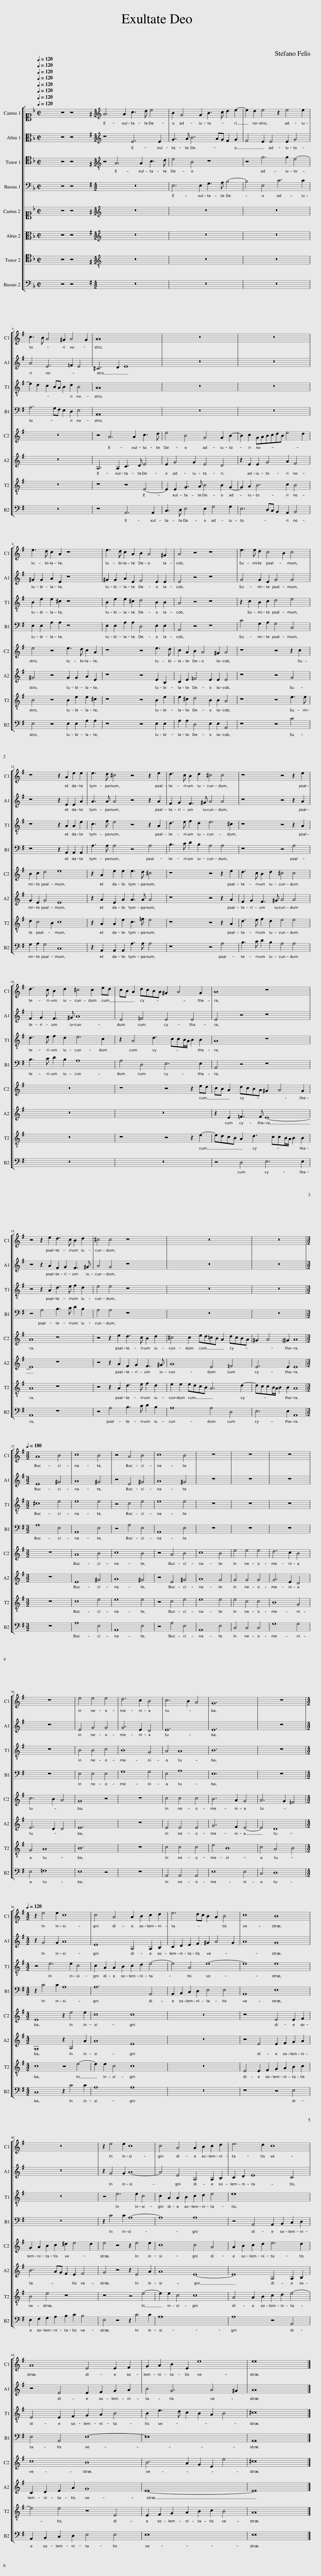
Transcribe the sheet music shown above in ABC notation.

X:1
%%score [ 1 2 3 4 5 6 7 8 ]
L:1/8
Q:1/4=120
M:2/2
I:linebreak $
K:F
V:1 alto1
V:2 alto
V:3 tenor
V:4 bass
V:5 alto1
V:6 alto
V:7 tenor
V:8 bass
V:1
 x8 | z4 z4 x4 |[K:G][M:4/2][K:treble] A6 A2 c3 d e4 | B2 G4 G2 B3 c d2 e2- | e2 d2 e4 z2 e4 e2 |$ %5
 c3 B A4 ^G2 A4 G2 | A16 | z16 | z16 |$ e3 d c2 A2 z8 | %10
 e3 d c2 A2 B2 A4 ^G2 | A4 z4 z8 | e3 e d2 c4 B2 c4 |$ z8 z2 A2 e2 e2 | e3 d ^c4 z4 z2 e2 | %15
 d3 c B2 d2 ^c4 c4 | z8 z4 z2 e2 |$ d3 c B2 d2 ^c4 c2 ed | cB A2 dcBA ^G2 A4 G2 | A8 z8 |$ %20
 z4 z2 e2 d3 c B2 d2 | ^c4 c4 z8 | z16 | z16 |$[M:3/2][Q:1/4=180] A8 B4 | %25
 c8 B4 | z4 A4 B4 | c8 B4 | z12 | z12 | %30
 z12 |$ z12 | e4 e4 e4 | d6 c2 B4 | c6 B2 A4 | %35
 G12 | z12 |$[M:4/2][Q:1/4=120] z2 e4 e2 c8 | c4 A4 A2 B2 c2 d2 | e6 dc B2 A2 B4 | %40
 c8 B8 |$ z16 | z2 e4 e2 c8 | c4 A4 A2 B2 c2 d2 | e6 d2 c8 |$ %45
 A8 E4 E2 F2 | G2 A2 B2 E2 e8 | e16 |] %48
V:2
 x8 | z4 z4 x4 |[K:G][M:4/2][K:treble] z8 E6 E2 | G3 A B6 AG F2 G2 | F4 E2 E4 E2 G4 |$ %5
 A4 E6 =F2 E4 | ^C6 D2 E8 | z16 | z16 |$ ^G2 G2 A2 E2 z8 | %10
 ^G2 G2 A2 E2 F4 E2 E2 | E4 z4 z8 | G4 G2 E2 G4 G4 |$ z8 z2 E2 E2 A2 | A3 A A4 z4 z2 A2 | %15
 F2 G2 F3 ^G A4 A4 | z8 z4 z2 A2 |$ F2 G2 F3 ^G A8 | E4 =F4 E4 E4 | E4 z4 z8 |$ %20
 z4 z2 A2 F2 G2 F3 ^G | A4 G4 z8 | z16 | z16 |$[M:3/2] E8 ^G4 | %25
 A8 ^G4 | z4 E4 ^G4 | A8 ^G4 | z12 | z12 | %30
 z12 |$ z12 | E4 G4 G4 | G6 E2 D4 | E12 | %35
 E12 | z12 |$[M:4/2] z2 G4 G2 A8 | E8 A,4 A,2 B,2 | C2 D2 E2 F2 ^G2 A4 G2 | %40
 A8 G8 |$ z16 | z2 G4 G2 A8- | A4 E4 A,4 A,2 B,2 | C2 D2 E8 C4 |$ %45
 z4 E4 E2 F2 G2 A2 | B4 G6 A4 ^G2 | A16 |] %48
V:3
 x8 | z4 z4 x4 |[K:G][M:4/2][K:treble-8] z4 A6 A2 c3 d | e4 B4 z8 | z4 g6 g2 e4- |$ %5
 e2 d2 c2 BA B2 d2 B4 | A16 | z16 | z16 |$ B2 e2 e2 ^c2 z8 | %10
 B2 e2 e2 ^c2 d4 B2 B2 | A4 z4 z8 | z2 c2 B2 c2 d4 e4 |$ z8 z2 A2 A2 e2 | c3 f e4 z4 z2 A2 | %15
 d3 e f2 d2 e6 ^c2 | z8 z4 z2 A2 |$ d3 e f2 d2 e6 c2 | z2 A4 d3 ccB/A/ B2 B2 | A8 z8 |$ %20
 z4 z2 A2 d3 e f2 d2 | e4 e4 z8 | z16 | z16 |$[M:3/2] ^c8 e4 | %25
 e8 e4 | z4 c4 e4 | e8 e4 | z12 | z12 | %30
 z12 |$ z12 | B4 B4 c4 | B8 G4 | A4 A8 | %35
 B12 | z12 |$[M:4/2] z4 e6 e2 c4 | c2 A2 A2 B2 c2 d2 e4- | e4 A4 e8- | %40
 e8 e8 |$ z16 | z4 e6 e2 c4 | c2 A2 A2 B2 c2 d2 e4 | e16 |$ %45
 E4 E2 F2 G2 A2 B4 | B2 e3 d c2 B2 A2 B4 | ^c16 |] %48
V:4
 x8 | z4 z4 x4 |[K:G][M:4/2] z16 | E,6 E,2 G,3 A, B,4- | B,4 E,4 C6 C2 |$ %5
 A,6 G,F, E,2 D,2 E,4 | A,,16 | z16 | z16 |$ E,2 E,2 A,2 A,2 z8 | %10
 E,2 E,2 A,2 A,2 D,4 E,2 E,2 | A,,4 z4 z8 | C4 G,2 A,2 G,4 C,4 |$ z8 z2 A,,2 A,,2 A,,2 | A,3 A, A,4 z4 A,4 | %15
 B,3 C D2 B,2 A,4 A,4 | z8 z4 A,4 |$ B,3 C D2 B,2 A,8 | A,4 D,4 E,6 E,2 | A,,4 z4 z8 |$ %20
 z4 A,4 B,3 C D2 B,2 | A,4 A,4 z8 | z16 | z16 |$[M:3/2] A,8 E,4 | %25
 A,,8 E,4 | z4 A,4 E,4 | A,,8 E,4 | z12 | z12 | %30
 z12 |$ z12 | E,4 E,4 E,4 | G,8 G,4 | E,4 A,8 | %35
 E,12 | z12 |$[M:4/2] z2 C4 C2 A,8 | A,12 A,,4 | A,,2 B,,2 C,2 D,2 E,4 E,4 | %40
 A,,8 E,8 |$ z16 | z2 C4 C2 A,8- | A,8 A,8 | z4 A,,4 A,,2 B,,2 C,2 D,2 |$ %45
 E,4 A,,4 E,8- | E,16 | A,,16 |] %48
V:5
 x8 | z4 z4 x4 |[K:G][M:4/2][K:treble] z16 | z16 | z16 |$ %5
 z16 | z4 A6 A2 c3 d | e4 B4 G4 G2 B2- | B2 c2 GABcdB e4 d2 |$ e4 z4 e3 d c2 A2 | %10
 z8 z4 e3 d | c2 A2 B2 A4 ^G2 A4 | z8 z4 z2 c2 |$ B2 c2 d4 e8 | z2 A2 e2 e2 e3 d ^c4 | %15
 z8 z4 z2 e2 | d3 c B2 d2 ^c4 c4 |$ z16 | z8 z4 z2 ed | cB A2 dcBA ^G2 A4 G2 |$ %20
 A8 z8 | z4 z2 e2 d3 c B2 d2 | ^c4 c2 ed=cB A2 dcBA | ^G2 A4 !courtesy!^G2 A8 |$[M:3/2] z12 | %25
 A8 B4 | c8 B4 | z4 A4 B4 | c8 B4 | e4 e4 e4 | %30
 d6 c2 B4 |$ c6 B2 A4 | G8 z4 | z12 | c4 c4 c4 | %35
 B6 A2 G4 | A6 G2 =F4 |$[M:4/2] E8 z2 e4 e2 | c8 c8 | z16 | %40
 z8 E4 E2 F2 |$ G2 A2 B2 c2 ^d2 e4 d2 | e4 z4 z2 e4 e2 | c8 c4 A4 | A2 B2 c2 d2 e6 d2 |$ %45
 c8 B8 | B6 A2 G2 E2 e4 | ^c16 |] %48
V:6
 x8 | z4 z4 x4 |[K:G][M:4/2][K:treble] z16 | z16 | z16 |$ %5
 z16 | A,6 A,2 C3 D E4 | E2 G4 G2 E4 D4 | z2 E2 E2 G4 A2 F4 |$ ^G4 z4 G2 G2 A2 E2 | %10
 z8 z4 E2 B,2 | C2 E2 =F4 E2 E2 E4 | z8 z4 G4 |$ G2 E2 G4 E8 | z2 A2 E2 A2 A3 A A4 | %15
 z8 z4 z2 A2 | F2 G2 F3 ^G A4 A4 |$ z16 | z16 | z2 E2 =F3 F E8- |$ %20
 E8 z8 | z4 z2 A2 F2 G2 F3 ^G | A8 E4 =F4 | E6 E2 E8 |$[M:3/2] z12 | %25
 E8 ^G4 | A8 ^G4 | z4 E4 ^G4 | A8 G4 | G4 G4 G4 | %30
 G6 E2 D4 |$ E6 D2 D4 | E12 | z12 | E4 E4 E4 | %35
 G6 F2 E4- | E4 D8 |$[M:4/2] G,8 z2 A,4 A2 | A8 E8 | z16 | %40
 z4 E4 E2 F2 G2 A2 |$ B6 AG F2 E2 F4 | G4 z4 z2 E4 A2 | A8 E8- | E8 A,4 A,2 B,2 |$ %45
 C2 D2 E2 A2 G8 | E16- | E16 |] %48
V:7
 x8 | z4 z4 x4 |[K:G][M:4/2][K:treble-8] z16 | z16 | z16 |$ %5
 z16 | z8 z4 E4- | E2 E2 G3 A B4 B2 G2- | G2 A2 B6 c2 B4 |$ B4 z4 B2 e2 e2 ^c2 | %10
 z8 z4 B2 e2 | e2 ^c2 d4 B2 B2 A4 | z8 z4 e3 e |$ d2 c4 B2 c8 | z2 A2 A2 e2 c3 =f e4 | %15
 z8 z4 z2 A2 | d3 e f2 d2 e4 e4 |$ z16 | z8 z4 z2 e2- | edcB A2 d3 ccB/A/ B2 B2 |$ %20
 A8 z8 | z4 z2 A2 d3 e f2 d2 | e2 e2 edcB A6 d2- | dccB/A/ B2 B2 A8 |$[M:3/2] z12 | %25
 c8 e4 | e8 e4 | z4 c4 e4 | e8 e4 | e4 c4 c4 | %30
 B8 G4 |$ G4 A8 | B12 | z12 | c4 c4 c4 | %35
 e4 B8 | c4 A4 B4 |$[M:4/2] c8 z4 e4- | e2 e2 c4 c8 | z16 | %40
 E4 E2 F2 G2 A2 B2 c2 |$ B4 e4 z8 | z8 z4 e4- | e2 e2 c4 c8 | A4 A2 B2 c2 d2 e4- |$ %45
 e4 e4 z4 E4 | E2 F2 G2 A2 B2 c2 B4 | A16 |] %48
V:8
 x8 | z4 z4 x4 |[K:G][M:4/2] z16 | z16 | z16 |$ %5
 z16 | z8 A,,6 A,,2 | C,3 D, E,4 E,2 G,4 G,2 | E,6 D,C, B,,2 A,,2 B,,4 |$ E,4 z4 E,2 E,2 A,2 A,2 | %10
 z8 z4 E,2 E,2 | A,2 A,2 D,4 E,2 E,2 A,,4 | z8 z4 C4 |$ G,2 A,2 G,4 C,8 | z2 A,,2 A,,2 A,,2 A,3 A, A,4 | %15
 z8 z4 A,4 | B,3 C D2 B,2 A,4 A,4 |$ z16 | z16 | z4 D,4 E,6 E,2 |$ %20
 A,,8 z8 | z4 A,4 B,3 C D2 B,2 | A,8 A,4 D,4 | E,6 E,2 A,,8 |$[M:3/2] z12 | %25
 A,8 E,4 | A,,8 E,4 | z4 A,4 E,4 | A,,8 E,4 | C,4 C,4 C,4 | %30
 G,8 G,4 |$ E,4 =F,8 | E,8 z4 | z12 | A,,4 A,,4 A,,4 | %35
 E,8 E,4 | C,4 D,8 |$[M:4/2] C,8 z2 C4 C2 | A,8 A,8 | z16 | %40
 z8 z4 E,4 |$ E,2 F,2 G,2 A,2 B,2 C2 B,4 | E,4 z4 z2 C4 C2 | A,16 | A,8 z4 A,,4 |$ %45
 A,,2 B,,2 C,2 D,2 E,4 E,4 | E,16 | E,16 |] %48
